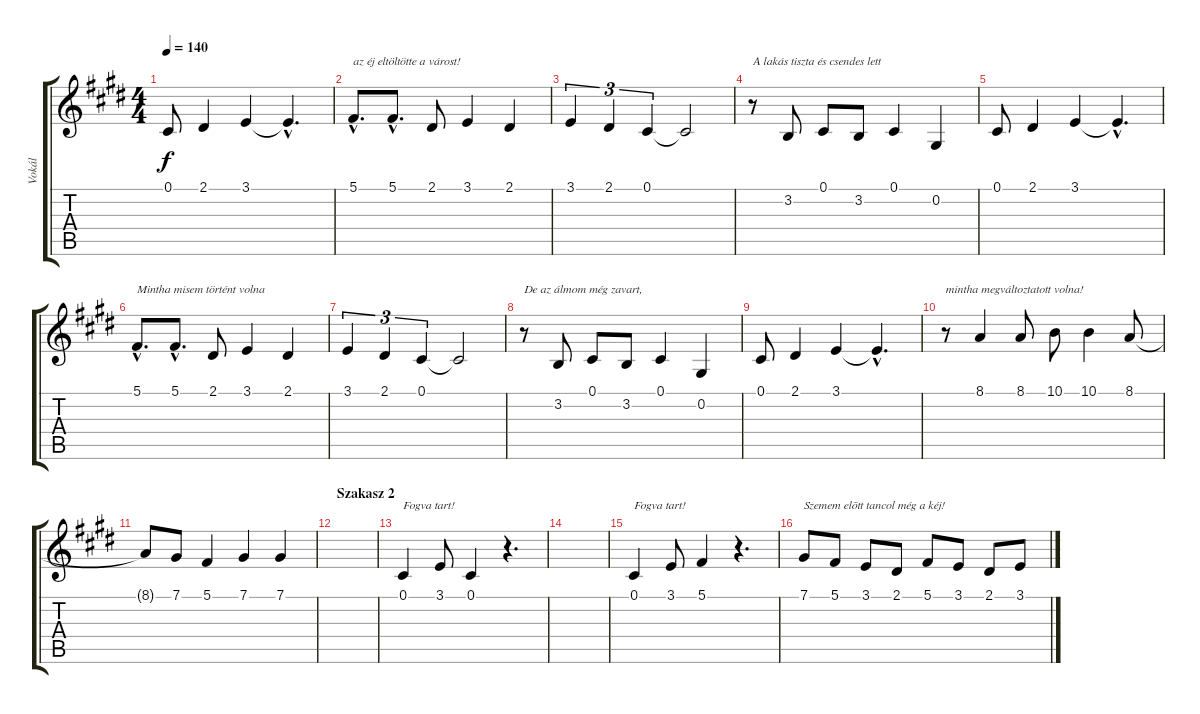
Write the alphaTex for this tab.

\track ("Vokál" "Vokál") {instrument englishhorn}
\staff {score tabs}
\tuning (Db4 Ab3 E3 B2 Gb2 Db2) {hide}
\ts (4 4)
\tempo 140
\clef g2
\ks c#minor
0.1.8{dy f} 2.1.4 3.1.4 3.1{hac t}.4{d} |
5.1{hac}.8{d txt "az éj eltöltötte a várost!"} 5.1{hac}.8{d} 2.1.8 3.1.4 2.1.4 |
3.1.4{tu (3 2)} 2.1.4{tu (3 2)} 0.1.4{tu (3 2)} 0.1{t}.2 |
r.8{txt "A lakás tiszta és csendes lett"} 3.2.8 0.1.8 3.2.8 0.1.4 0.2.4 |
0.1.8 2.1.4 3.1.4 3.1{hac t}.4{d} |
5.1{hac}.8{d txt "Mintha misem történt volna"} 5.1{hac}.8{d} 2.1.8 3.1.4 2.1.4 |
3.1.4{tu (3 2)} 2.1.4{tu (3 2)} 0.1.4{tu (3 2)} 0.1{t}.2 |
r.8{txt "De az álmom még zavart,"} 3.2.8 0.1.8 3.2.8 0.1.4 0.2.4 |
0.1.8 2.1.4 3.1.4 3.1{hac t}.4{d} |
r.8{txt "mintha megváltoztatott volna!"} 8.1.4 8.1.8 10.1.8 10.1.4 8.1.8 |
8.1{t}.8 7.1.8 5.1.4 7.1.4 7.1.4 |
\section ("" "Szakasz 2")
|
0.1.4{txt "Fogva tart!"} 3.1.8 0.1.4 r.4{d} |
|
0.1.4{txt "Fogva tart!"} 3.1.8 5.1.4 r.4{d} |
7.1.8{txt "Szemem elõtt tancol még a kéj!"} 5.1.8 3.1.8 2.1.8 5.1.8 3.1.8 2.1.8 3.1.8
